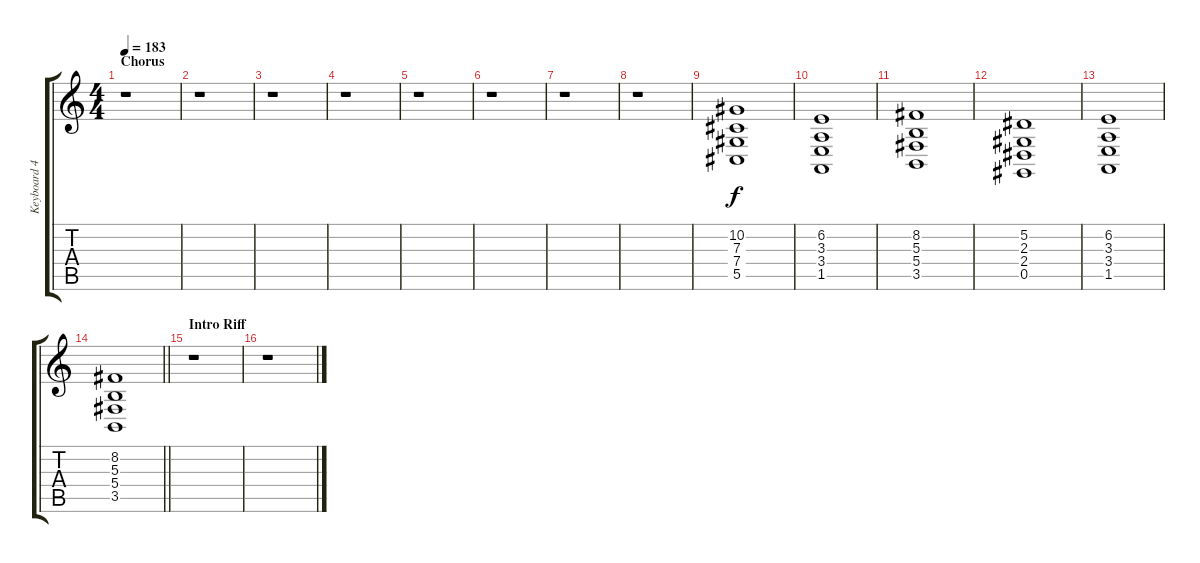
\track ("Keyboard 4" "Keyboard 4") {instrument choiraahs}
\staff {score tabs}
\tuning (Eb4 Bb3 Gb3 Db3 Ab2 Eb2) {hide}
\ts (4 4)
\section ("" "Chorus")
\tempo 183
\clef g2
\ks c
r.1{dy f} |
r.1 |
r.1 |
r.1 |
r.1 |
r.1 |
r.1 |
r.1 |
(10.2 7.3 7.4 5.5).1{volume 5} |
(6.2 3.3 3.4 1.5).1 |
(8.2 5.3 5.4 3.5).1 |
(5.2 2.3 2.4 0.5).1 |
(6.2 3.3 3.4 1.5).1 |
\barLineRight lightlight
(8.2 5.3 5.4 3.5).1 |
\section ("" "Intro Riff")
r.1 |
r.1
